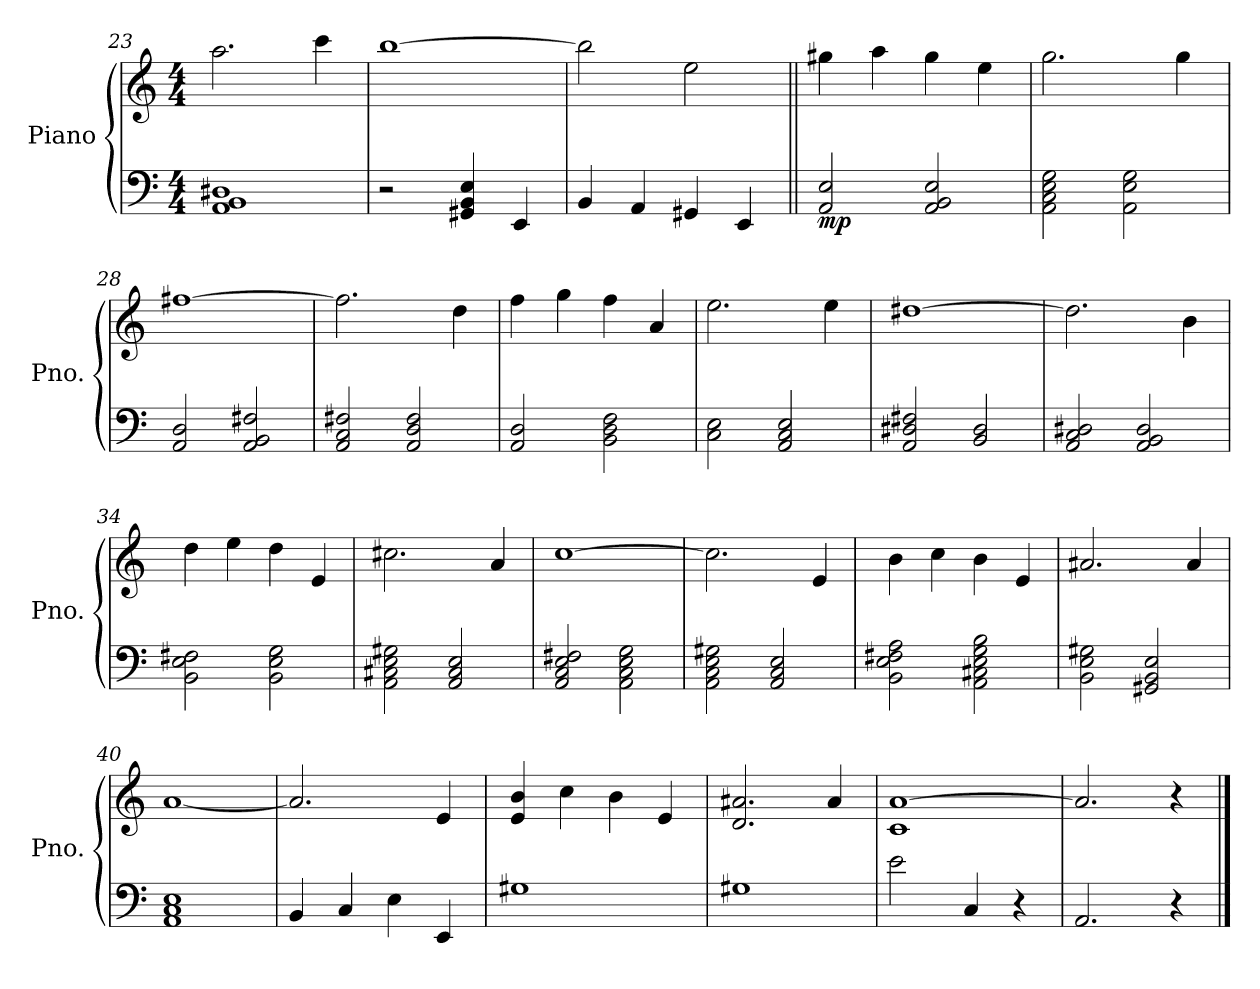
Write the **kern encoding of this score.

**kern	**kern	**dynam
*part1	*part1	*part1
*staff2	*staff1	*staff1/2
*I"Piano	*	*
*I'Pno.	*	*
*clefF4	*clefG2	*
*k[]	*k[]	*
*M4/4	*M4/4	*
=23	=23	=23
1AA 1BB 1D#X	2.aa\	.
.	4ccc\	.
=24	=24	=24
2r	[1bb	.
4GG#X/ 4BB/ 4E/	.	.
4EE/	.	.
!!LO:LB:g=z
=25	=25	=25
4BB/	2bb\]	.
4AA/	.	.
4GG#X/	2ee\	.
4EE/	.	.
=26||	=26||	=26||
!	!	!LO:DY:b=2
2AA/ 2E/	4gg#X\	mp
.	4aa\	.
2AA/ 2BB/ 2E/	4gg#\	.
.	4ee\	.
=27	=27	=27
*	*MM192	*
2AA\ 2C\ 2E\ 2G\	2.gg\	.
2AA\ 2E\ 2G\	.	.
.	4gg\	.
=28	=28	=28
2AA/ 2D/	[1ff#X	.
2AA/ 2BB/ 2F#X/	.	.
=29	=29	=29
2AA/ 2C/ 2F#X/	2.ff#\]	.
2AA/ 2D/ 2F#/	.	.
.	4dd\	.
=30	=30	=30
2AA/ 2D/	4ff\	.
.	4gg\	.
2BB\ 2D\ 2F\	4ff\	.
.	4a/	.
=31	=31	=31
2C\ 2E\	2.ee\	.
2AA/ 2C/ 2E/	.	.
.	4ee\	.
=32	=32	=32
2AA/ 2D#X/ 2F#X/	[1dd#X	.
2BB/ 2D#/	.	.
!!LO:LB:g=z
=33	=33	=33
2AA/ 2C/ 2D#X/	2.dd#\]	.
2AA/ 2BB/ 2D#/	.	.
.	4b\	.
=34	=34	=34
2BB\ 2E\ 2F#X\	4dd\	.
.	4ee\	.
2BB\ 2E\ 2G\	4dd\	.
.	4e/	.
=35	=35	=35
2AA\ 2C#X\ 2E\ 2G#X\	2.cc#X\	.
2AA/ 2C#/ 2E/	.	.
.	4a/	.
=36	=36	=36
2AA/ 2C/ 2E/ 2F#X/	[1cc	.
2AA\ 2C\ 2E\ 2G\	.	.
=37	=37	=37
2AA\ 2C\ 2E\ 2G#X\	2.cc\]	.
2AA/ 2C/ 2E/	.	.
.	4e/	.
=38	=38	=38
2BB\ 2E\ 2F#X\ 2A\	4b\	.
.	4cc\	.
2AA\ 2C#X\ 2E\ 2G\ 2B\	4b\	.
.	4e/	.
=39	=39	=39
2BB\ 2E\ 2G#X\	2.a#X/	.
2GG#X/ 2BB/ 2E/	.	.
.	4a#/	.
=40	=40	=40
1AA 1C 1E	[1a	.
!!LO:LB:g=z
=41	=41	=41
4BB/	2.a/]	.
4C/	.	.
4E\	.	.
4EE/	4e/	.
=42	=42	=42
1G#X	4e/ 4b/	.
.	4cc\	.
.	4b\	.
.	4e/	.
=43	=43	=43
1G#X	2.d/ 2.a#X/	.
.	4a#/	.
=44	=44	=44
2e\	1c [1a	.
4C/	.	.
4r	.	.
=45	=45	=45
2.AA/	2.a/]	.
4r	4r	.
==	==	==
*-	*-	*-
